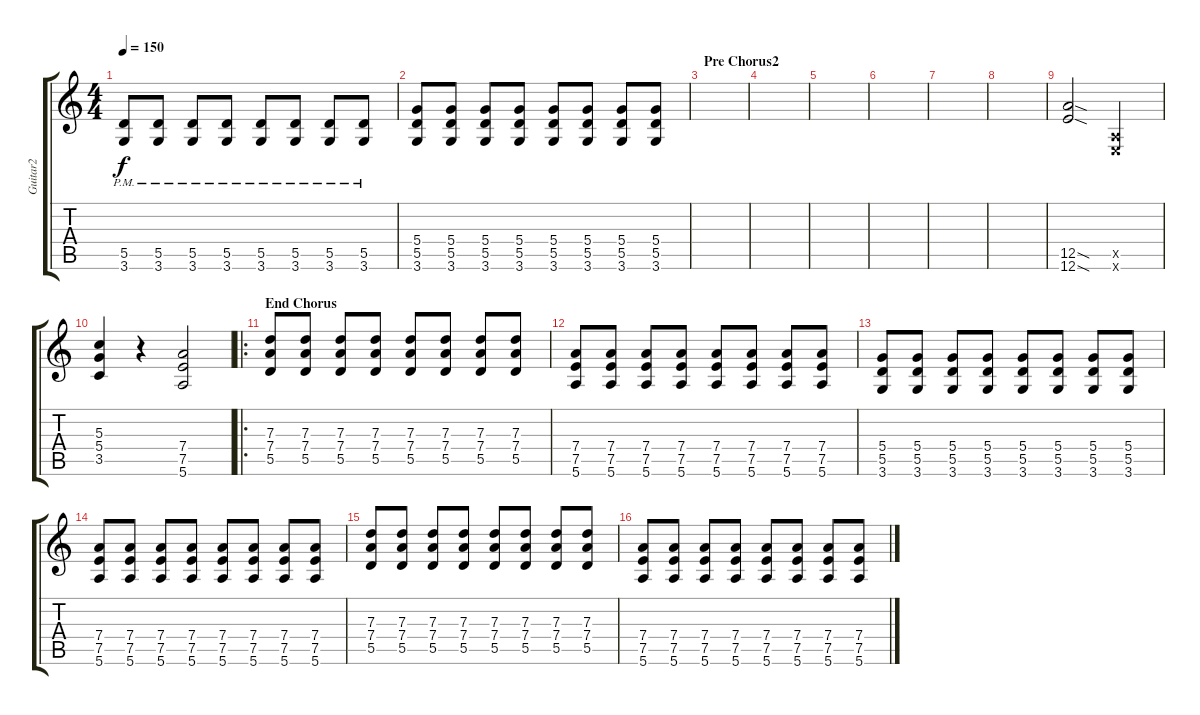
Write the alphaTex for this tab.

\track ("Guitar2" "Guitar2") {instrument distortionguitar}
\staff {score tabs}
\tuning (E4 B3 G3 D3 A2 E2) {hide}
\ts (4 4)
\tempo 150
\clef g2
\ks c
(5.5{pm} 3.6{pm}).8{dy f} (5.5{pm} 3.6{pm}).8 (5.5{pm} 3.6{pm}).8 (5.5{pm} 3.6{pm}).8 (5.5{pm} 3.6{pm}).8 (5.5{pm} 3.6{pm}).8 (5.5{pm} 3.6{pm}).8 (5.5{pm} 3.6{pm}).8 |
(5.4 5.5 3.6).8 (5.4 5.5 3.6).8 (5.4 5.5 3.6).8 (5.4 5.5 3.6).8 (5.4 5.5 3.6).8 (5.4 5.5 3.6).8 (5.4 5.5 3.6).8 (5.4 5.5 3.6).8 |
\section ("" "Pre Chorus2")
|
|
|
|
|
|
(12.5{sod} 12.6{sod}).2 (0.5{x} 0.6{x}).2 |
(5.3 5.4 3.5).4 r.4 (7.4 7.5 5.6).2 |
\ro
\section ("" "End Chorus")
(7.3 7.4 5.5).8 (7.3 7.4 5.5).8 (7.3 7.4 5.5).8 (7.3 7.4 5.5).8 (7.3 7.4 5.5).8 (7.3 7.4 5.5).8 (7.3 7.4 5.5).8 (7.3 7.4 5.5).8 |
(7.4 7.5 5.6).8 (7.4 7.5 5.6).8 (7.4 7.5 5.6).8 (7.4 7.5 5.6).8 (7.4 7.5 5.6).8 (7.4 7.5 5.6).8 (7.4 7.5 5.6).8 (7.4 7.5 5.6).8 |
(5.4 5.5 3.6).8 (5.4 5.5 3.6).8 (5.4 5.5 3.6).8 (5.4 5.5 3.6).8 (5.4 5.5 3.6).8 (5.4 5.5 3.6).8 (5.4 5.5 3.6).8 (5.4 5.5 3.6).8 |
(7.4 7.5 5.6).8 (7.4 7.5 5.6).8 (7.4 7.5 5.6).8 (7.4 7.5 5.6).8 (7.4 7.5 5.6).8 (7.4 7.5 5.6).8 (7.4 7.5 5.6).8 (7.4 7.5 5.6).8 |
(7.3 7.4 5.5).8 (7.3 7.4 5.5).8 (7.3 7.4 5.5).8 (7.3 7.4 5.5).8 (7.3 7.4 5.5).8 (7.3 7.4 5.5).8 (7.3 7.4 5.5).8 (7.3 7.4 5.5).8 |
(7.4 7.5 5.6).8 (7.4 7.5 5.6).8 (7.4 7.5 5.6).8 (7.4 7.5 5.6).8 (7.4 7.5 5.6).8 (7.4 7.5 5.6).8 (7.4 7.5 5.6).8 (7.4 7.5 5.6).8
